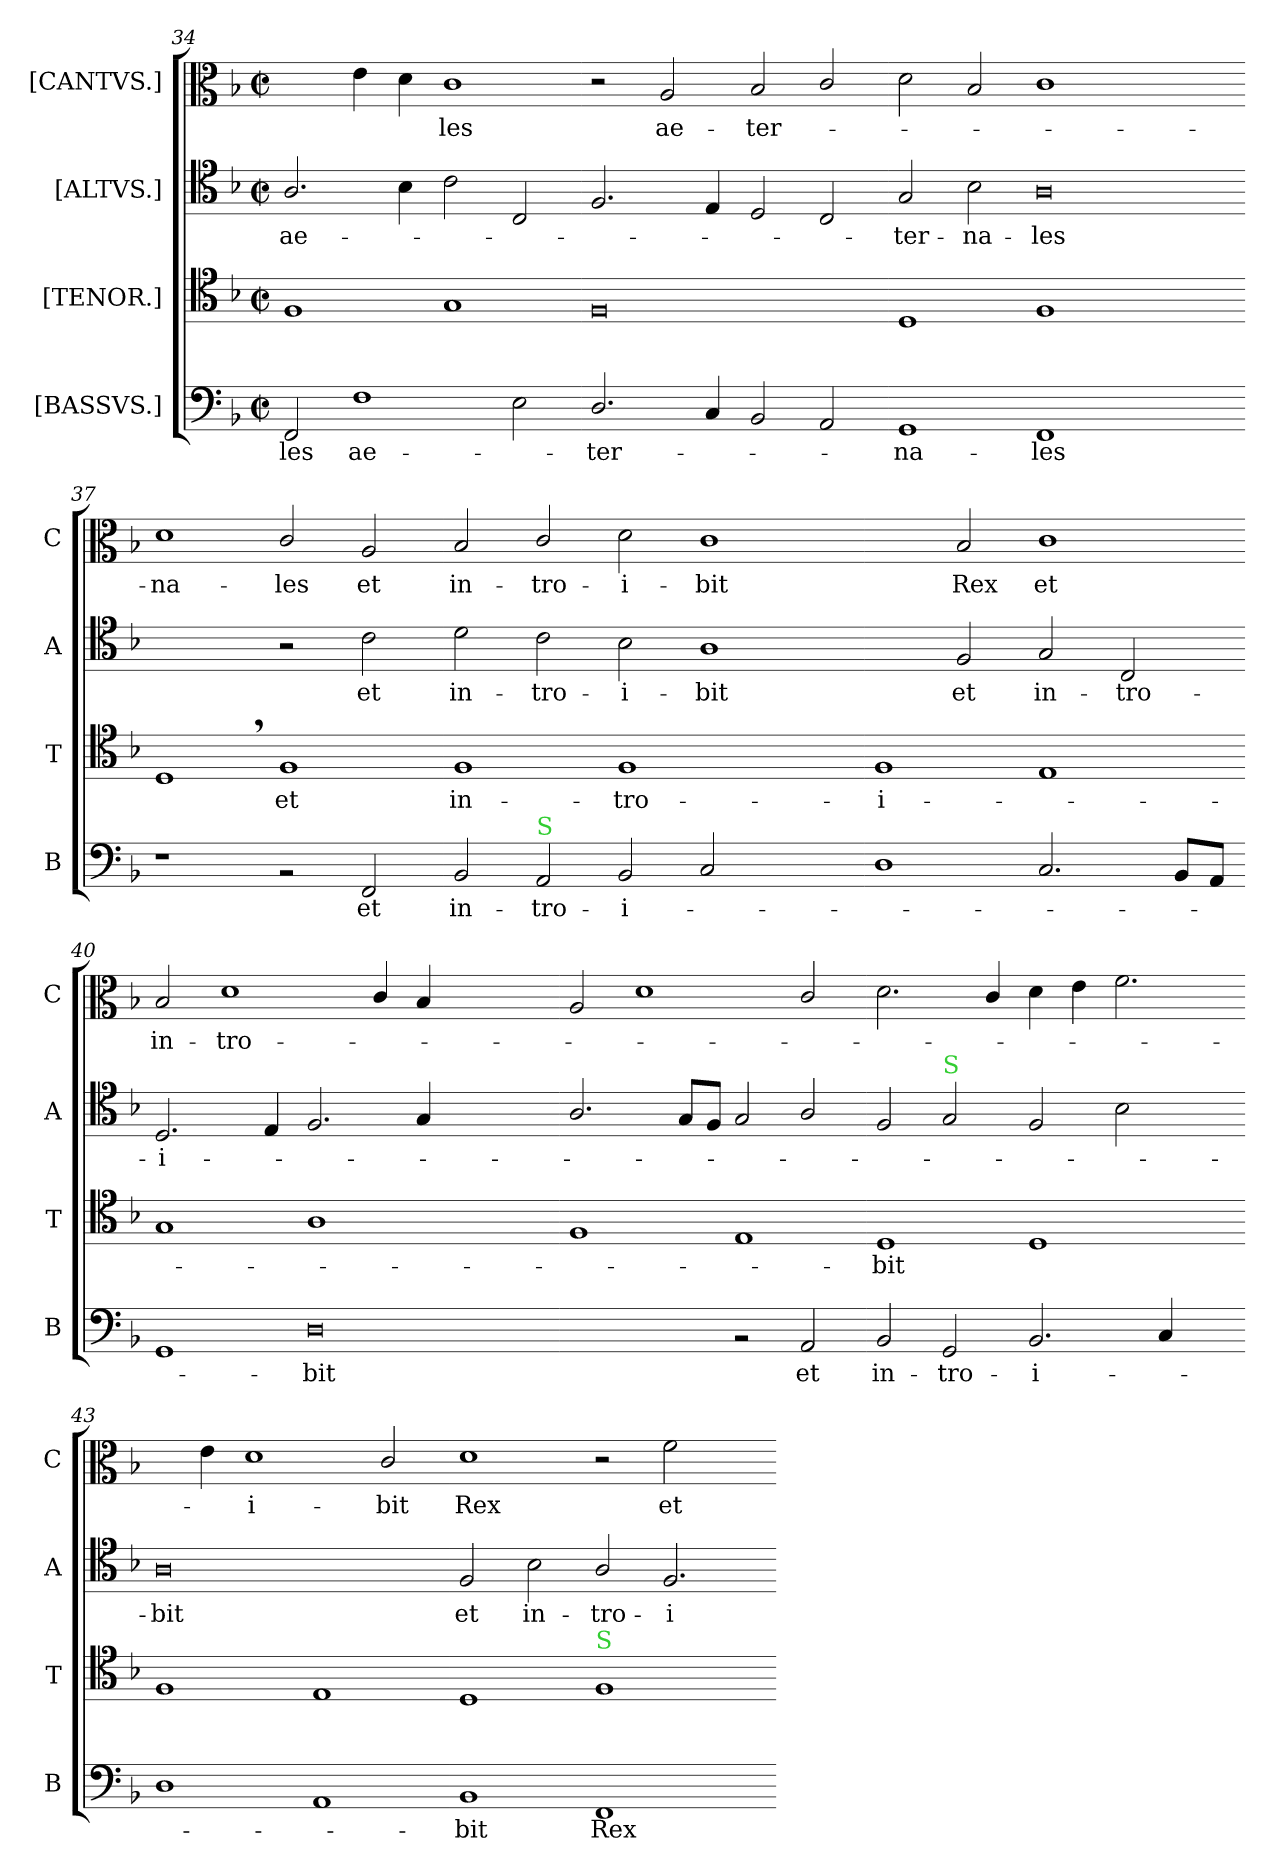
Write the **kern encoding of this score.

**kern	**text	**kern	**text	**kern	**text	**kern	**text
*part4	*part4	*part3	*part3	*part2	*part2	*part1	*part1
*staff4	*staff4	*staff3	*staff3	*staff2	*staff2	*staff1	*staff1
*I"[BASSVS.]	*	*I"[TENOR.]	*	*I"[ALTVS.]	*	*I"[CANTVS.]	*
*I'B	*	*I'T	*	*I'A	*	*I'C	*
*clefF4	*	*clefC4	*	*clefC4	*	*clefC3	*
*k[b-]	*	*k[b-]	*	*k[b-]	*	*k[b-]	*
*M2/1	*	*M2/1	*	*M2/1	*	*M2/1	*
*met(c|)	*	*met(c|)	*	*met(c|)	*	*met(c|)	*
=34	=34	=34	=34	=34	=34	=34	=34
!	!LO:LY:i	!	!	!	!	!	!
2FF/	-les	1F	.	2.A/	ae-	2ryy	.
!	!LO:LY:i	!	!	!	!	!	!
1F	ae-	.	.	.	.	4e\	.
.	.	.	.	4B-\	.	4d\	.
!	!	!	!	!	!	!	!LO:LY:i
.	.	1G	.	2c\	.	1c	-les
2E\	.	.	.	2C/	.	.	.
=35-	=35-	=35-	=35-	=35-	=35-	=35-	=35-
!	!LO:LY:i	!	!	!	!	!	!
2.D/	-ter-	0F	.	2.F/	.	2r	.
!	!	!	!	!	!	!	!LO:LY:i
.	.	.	.	.	.	2A/	ae-
4C/	.	.	.	4E/	.	.	.
!	!	!	!	!	!	!	!LO:LY:i
2BB-/	.	.	.	2D/	.	2B-/	-ter-
2AA/	.	.	.	2C/	.	2c/	.
=36-	=36-	=36-	=36-	=36-	=36-	=36-	=36-
!	!LO:LY:i	!	!	!	!	!	!
1GG	-na-	1D	.	2G/	ter-	2d\	.
.	.	.	.	2B-\	-na-	2B-/	.
!	!LO:LY:i	!	!	!	!	!	!
1FF	-les	1F	.	0A	-les	1c	.
1ryy	.	1ryy	.	.	.	1ryy	.
=37-	=37-	=37-	=37-	=37-	=37-	=37-	=37-
!	!	!	!	!	!	!	!LO:LY:i
1r	.	1D,<	.	1ryy	.	1d	na-
!	!	!	!	!	!	!	!LO:LY:i
2rBB	.	1F	et	2r	.	2c/	-les
2FF/	et	.	.	2c\	et	2A/	et
=38-	=38-	=38-	=38-	=38-	=38-	=38-	=38-
2BB-/	in-	1F	in-	2d\	in-	2B-/	in-
!LO:TX:a:color=limegreen:t=S	!	!	!	!	!	!	!
2AA/	-tro-	.	.	2c\	-tro-	2c/	-tro-
2BB-/	-i-	1F	-tro-	2B-\	-i-	2d\	-i-
2C/	.	.	.	1A\	-bit	1c\	-bit
2ryy	.	2ryy	.	.	.	.	.
=39-	=39-	=39-	=39-	=39-	=39-	=39-	=39-
1D	.	1F	-i-	2ryy	.	2ryy	.
!	!	!	!	!	!LO:LY:i	!	!
.	.	.	.	2F/	et	2B-/	Rex
!	!	!	!	!	!LO:LY:i	!	!LO:LY:i
2.C/	.	1E	.	2G/	in-	1c	et
!	!	!	!	!	!LO:LY:i	!	!
.	.	.	.	2C/	-tro-	.	.
8BB-/L	.	.	.	.	.	.	.
8AA/J	.	.	.	.	.	.	.
=40-	=40-	=40-	=40-	=40-	=40-	=40-	=40-
!	!	!	!	!	!LO:LY:i	!	!LO:LY:i
1GG	.	1G	.	2.D/	-i-	2B-/	in-
!	!	!	!	!	!	!	!LO:LY:i
.	.	.	.	.	.	1d	-tro-
.	.	.	.	4E/	.	.	.
0D	-bit	1A	.	2.F/	.	.	.
.	.	.	.	.	.	4c/	.
.	.	.	.	4G/	.	4B-/	.
.	.	1ryy	.	1ryy	.	1ryy	.
=41-	=41-	=41-	=41-	=41-	=41-	=41-	=41-
1ryy	.	1F	.	2.A/	.	2A/	.
.	.	.	.	.	.	1d	.
.	.	.	.	8G/L	.	.	.
.	.	.	.	8F/J	.	.	.
2rBB	.	1E	.	2G/	.	.	.
!	!LO:LY:i	!	!	!	!	!	!
2AA/	et	.	.	2A/	.	2c/	.
=42-	=42-	=42-	=42-	=42-	=42-	=42-	=42-
!	!LO:LY:i	!	!	!	!	!	!
2BB-/	in-	1D	-bit	2F/	.	2.d\	.
!	!	!	!	!LO:TX:a:color=limegreen:t=S	!	!	!
!	!LO:LY:i	!	!	!	!	!	!
2GG/	-tro-	.	.	2G/	.	.	.
.	.	.	.	.	.	4c/	.
!	!LO:LY:i	!	!	!	!	!	!
2.BB-/	-i-	1D	.	2F/	.	4d\	.
.	.	.	.	.	.	4e\	.
.	.	.	.	2B-\	.	2.f\	.
4C/	.	.	.	.	.	.	.
4ryy	.	4ryy	.	4ryy	.	.	.
=43-	=43-	=43-	=43-	=43-	=43-	=43-	=43-
!	!	!	!	!	!LO:LY:i	!	!
1D	.	1F	.	0A	-bit	4ryy	.
.	.	.	.	.	.	4e\	.
!	!	!	!	!	!	!	!LO:LY:i
.	.	.	.	.	.	1d	-i-
1AA	.	1E	.	.	.	.	.
!	!	!	!	!	!	!	!LO:LY:i
.	.	.	.	.	.	2c/	-bit
=44-	=44-	=44-	=44-	=44-	=44-	=44-	=44-
!	!LO:LY:i	!	!	!	!LO:LY:i	!	!LO:LY:i
1BB-	-bit	1D	.	2F/	et	1d	Rex
!	!	!	!	!	!LO:LY:i	!	!
.	.	.	.	2B-\	in-	.	.
!	!	!LO:TX:a:color=limegreen:t=S	!	!	!	!	!
!	!	!	!	!	!LO:LY:i	!	!
1FF	Rex	1F	.	2A/	-tro-	2r	.
!	!	!	!	!	!LO:LY:i	!	!
.	.	.	.	2.F/	-i-	2f\	et
4ryy	.	4ryy	.	.	.	4ryy	.
=-	=-	=-	=-	=-	=-	=-	=-
*-	*-	*-	*-	*-	*-	*-	*-
